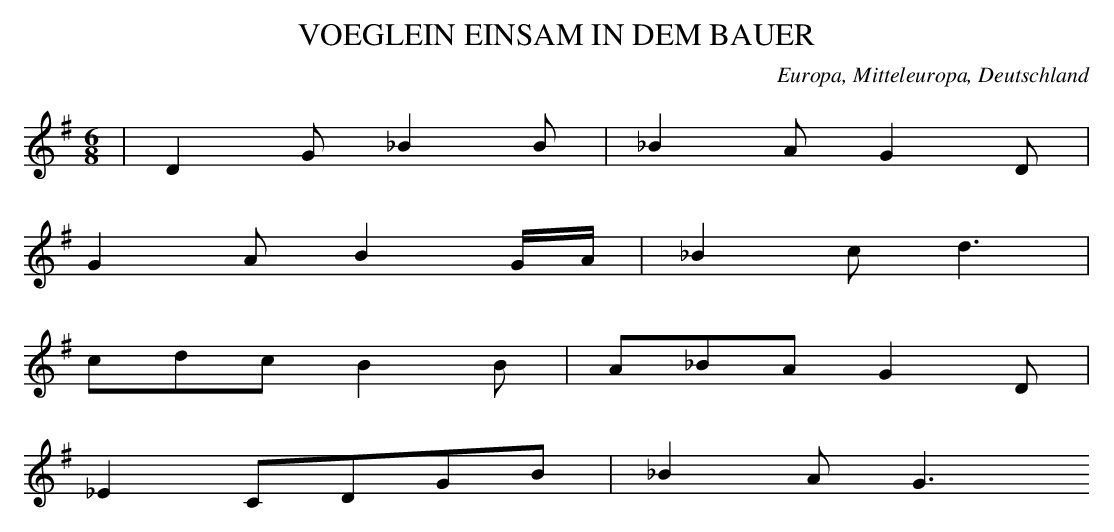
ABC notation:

X:1
T: VOEGLEIN EINSAM IN DEM BAUER
O: Europa, Mitteleuropa, Deutschland
M: 6/8
L: 1/16
K: G
 | D4G2_B4B2 | _B4A2G4D2 |
G4A2B4GA | _B4c2d6 |
c2d2c2B4B2 | A2_B2A2G4D2 |
_E4C2D2G2B2 | _B4A2G6
